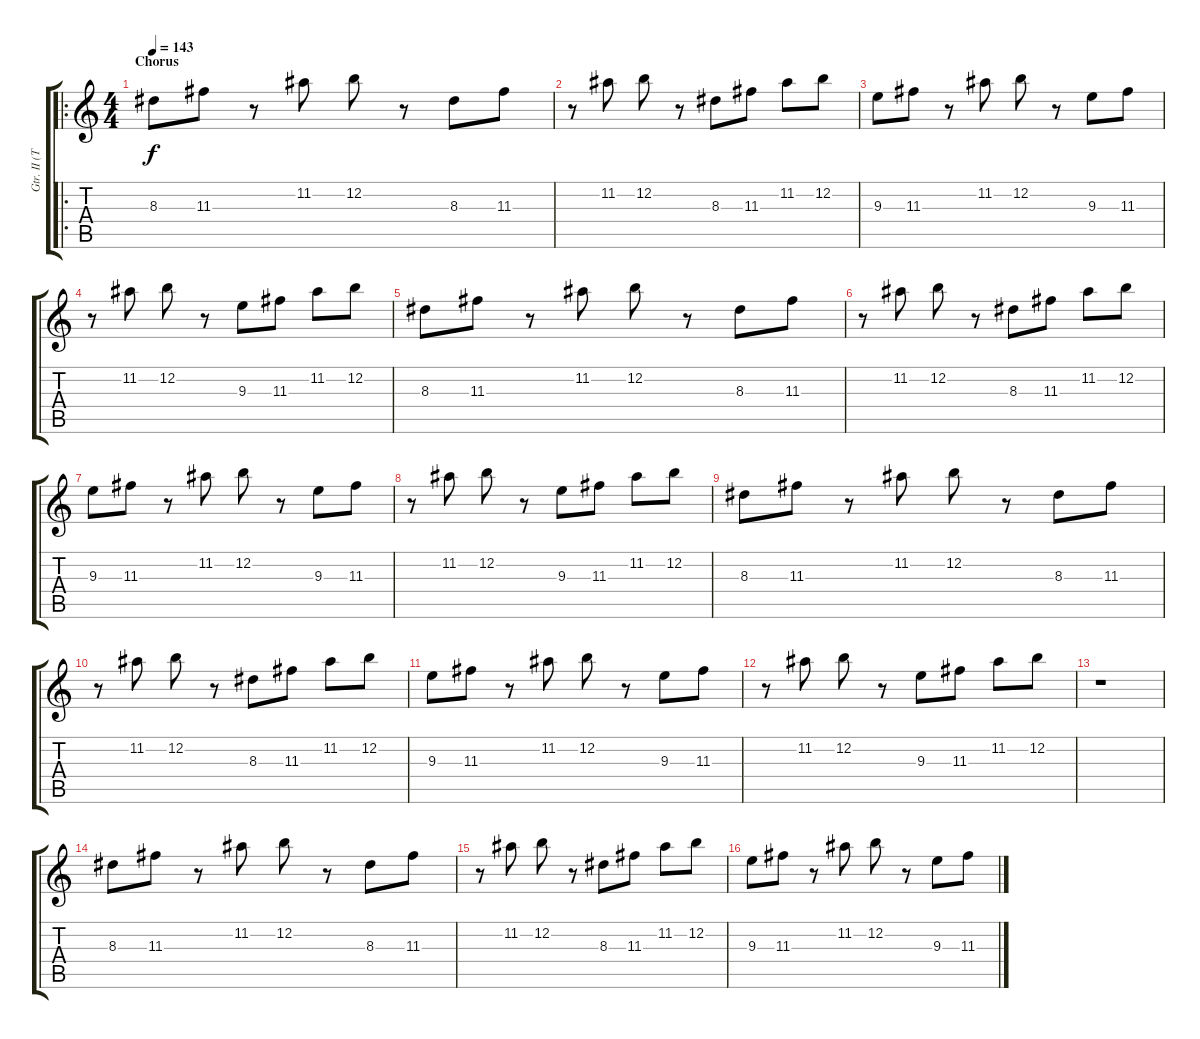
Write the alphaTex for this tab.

\track ("Gtr. II (Theme)" "Gtr. II (T") {instrument overdrivenguitar}
\staff {score tabs}
\tuning (E4 B3 G3 D3 A2 E2) {hide}
\ro
\ts (4 4)
\section ("" "Chorus")
\tempo 143
\clef g2
\ks c
8.3.8{dy f} 11.3.8 r.8 11.2.8 12.2.8 r.8 8.3.8 11.3.8 |
r.8 11.2.8 12.2.8 r.8 8.3.8 11.3.8 11.2.8 12.2.8 |
9.3.8 11.3.8 r.8 11.2.8 12.2.8 r.8 9.3.8 11.3.8 |
r.8 11.2.8 12.2.8 r.8 9.3.8 11.3.8 11.2.8 12.2.8 |
8.3.8 11.3.8 r.8 11.2.8 12.2.8 r.8 8.3.8 11.3.8 |
r.8 11.2.8 12.2.8 r.8 8.3.8 11.3.8 11.2.8 12.2.8 |
9.3.8 11.3.8 r.8 11.2.8 12.2.8 r.8 9.3.8 11.3.8 |
r.8 11.2.8 12.2.8 r.8 9.3.8 11.3.8 11.2.8 12.2.8 |
8.3.8 11.3.8 r.8 11.2.8 12.2.8 r.8 8.3.8 11.3.8 |
r.8 11.2.8 12.2.8 r.8 8.3.8 11.3.8 11.2.8 12.2.8 |
9.3.8 11.3.8 r.8 11.2.8 12.2.8 r.8 9.3.8 11.3.8 |
r.8 11.2.8 12.2.8 r.8 9.3.8 11.3.8 11.2.8 12.2.8 |
r.1 |
8.3.8 11.3.8 r.8 11.2.8 12.2.8 r.8 8.3.8 11.3.8 |
r.8 11.2.8 12.2.8 r.8 8.3.8 11.3.8 11.2.8 12.2.8 |
9.3.8 11.3.8 r.8 11.2.8 12.2.8 r.8 9.3.8 11.3.8
